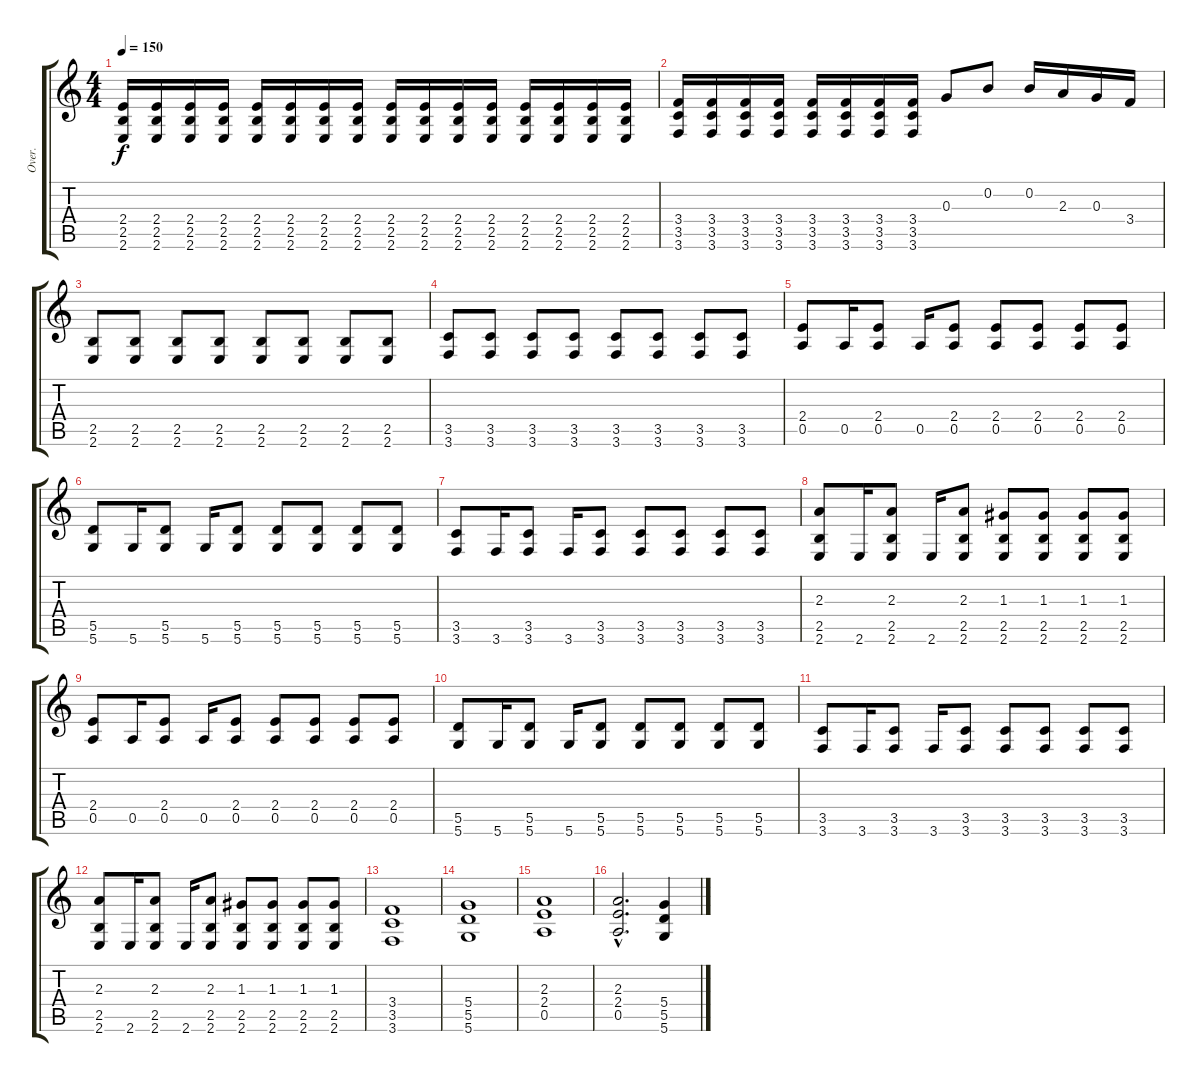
\track ("Over." "Over.") {instrument overdrivenguitar}
\staff {score tabs}
\tuning (E4 B3 G3 D3 A2 D2) {hide}
\ts (4 4)
\tempo 150
\clef g2
\ks c
(2.4 2.5 2.6).16{dy f} (2.4 2.5 2.6).16 (2.4 2.5 2.6).16 (2.4 2.5 2.6).16 (2.4 2.5 2.6).16 (2.4 2.5 2.6).16 (2.4 2.5 2.6).16 (2.4 2.5 2.6).16 (2.4 2.5 2.6).16 (2.4 2.5 2.6).16 (2.4 2.5 2.6).16 (2.4 2.5 2.6).16 (2.4 2.5 2.6).16 (2.4 2.5 2.6).16 (2.4 2.5 2.6).16 (2.4 2.5 2.6).16 |
(3.4 3.5 3.6).16 (3.4 3.5 3.6).16 (3.4 3.5 3.6).16 (3.4 3.5 3.6).16 (3.4 3.5 3.6).16 (3.4 3.5 3.6).16 (3.4 3.5 3.6).16 (3.4 3.5 3.6).16 0.3.8 0.2.8 0.2.16 2.3.16 0.3.16 3.4.16 |
(2.5 2.6).8 (2.5 2.6).8 (2.5 2.6).8 (2.5 2.6).8 (2.5 2.6).8 (2.5 2.6).8 (2.5 2.6).8 (2.5 2.6).8 |
(3.5 3.6).8 (3.5 3.6).8 (3.5 3.6).8 (3.5 3.6).8 (3.5 3.6).8 (3.5 3.6).8 (3.5 3.6).8 (3.5 3.6).8 |
(2.4 0.5).8 0.5.16 (2.4 0.5).8 0.5.16 (2.4 0.5).8 (2.4 0.5).8 (2.4 0.5).8 (2.4 0.5).8 (2.4 0.5).8 |
(5.5 5.6).8 5.6.16 (5.5 5.6).8 5.6.16 (5.5 5.6).8 (5.5 5.6).8 (5.5 5.6).8 (5.5 5.6).8 (5.5 5.6).8 |
(3.5 3.6).8 3.6.16 (3.5 3.6).8 3.6.16 (3.5 3.6).8 (3.5 3.6).8 (3.5 3.6).8 (3.5 3.6).8 (3.5 3.6).8 |
(2.3 2.5 2.6).8 2.6.16 (2.3 2.5 2.6).8 2.6.16 (2.3 2.5 2.6).8 (1.3 2.5 2.6).8 (1.3 2.5 2.6).8 (1.3 2.5 2.6).8 (1.3 2.5 2.6).8 |
(2.4 0.5).8 0.5.16 (2.4 0.5).8 0.5.16 (2.4 0.5).8 (2.4 0.5).8 (2.4 0.5).8 (2.4 0.5).8 (2.4 0.5).8 |
(5.5 5.6).8 5.6.16 (5.5 5.6).8 5.6.16 (5.5 5.6).8 (5.5 5.6).8 (5.5 5.6).8 (5.5 5.6).8 (5.5 5.6).8 |
(3.5 3.6).8 3.6.16 (3.5 3.6).8 3.6.16 (3.5 3.6).8 (3.5 3.6).8 (3.5 3.6).8 (3.5 3.6).8 (3.5 3.6).8 |
(2.3 2.5 2.6).8 2.6.16 (2.3 2.5 2.6).8 2.6.16 (2.3 2.5 2.6).8 (1.3 2.5 2.6).8 (1.3 2.5 2.6).8 (1.3 2.5 2.6).8 (1.3 2.5 2.6).8 |
(3.4 3.5 3.6).1 |
(5.4 5.5 5.6).1 |
(2.3 2.4 0.5).1 |
(2.3{hac} 2.4{hac} 0.5{hac}).2{d} (5.4 5.5 5.6).4
